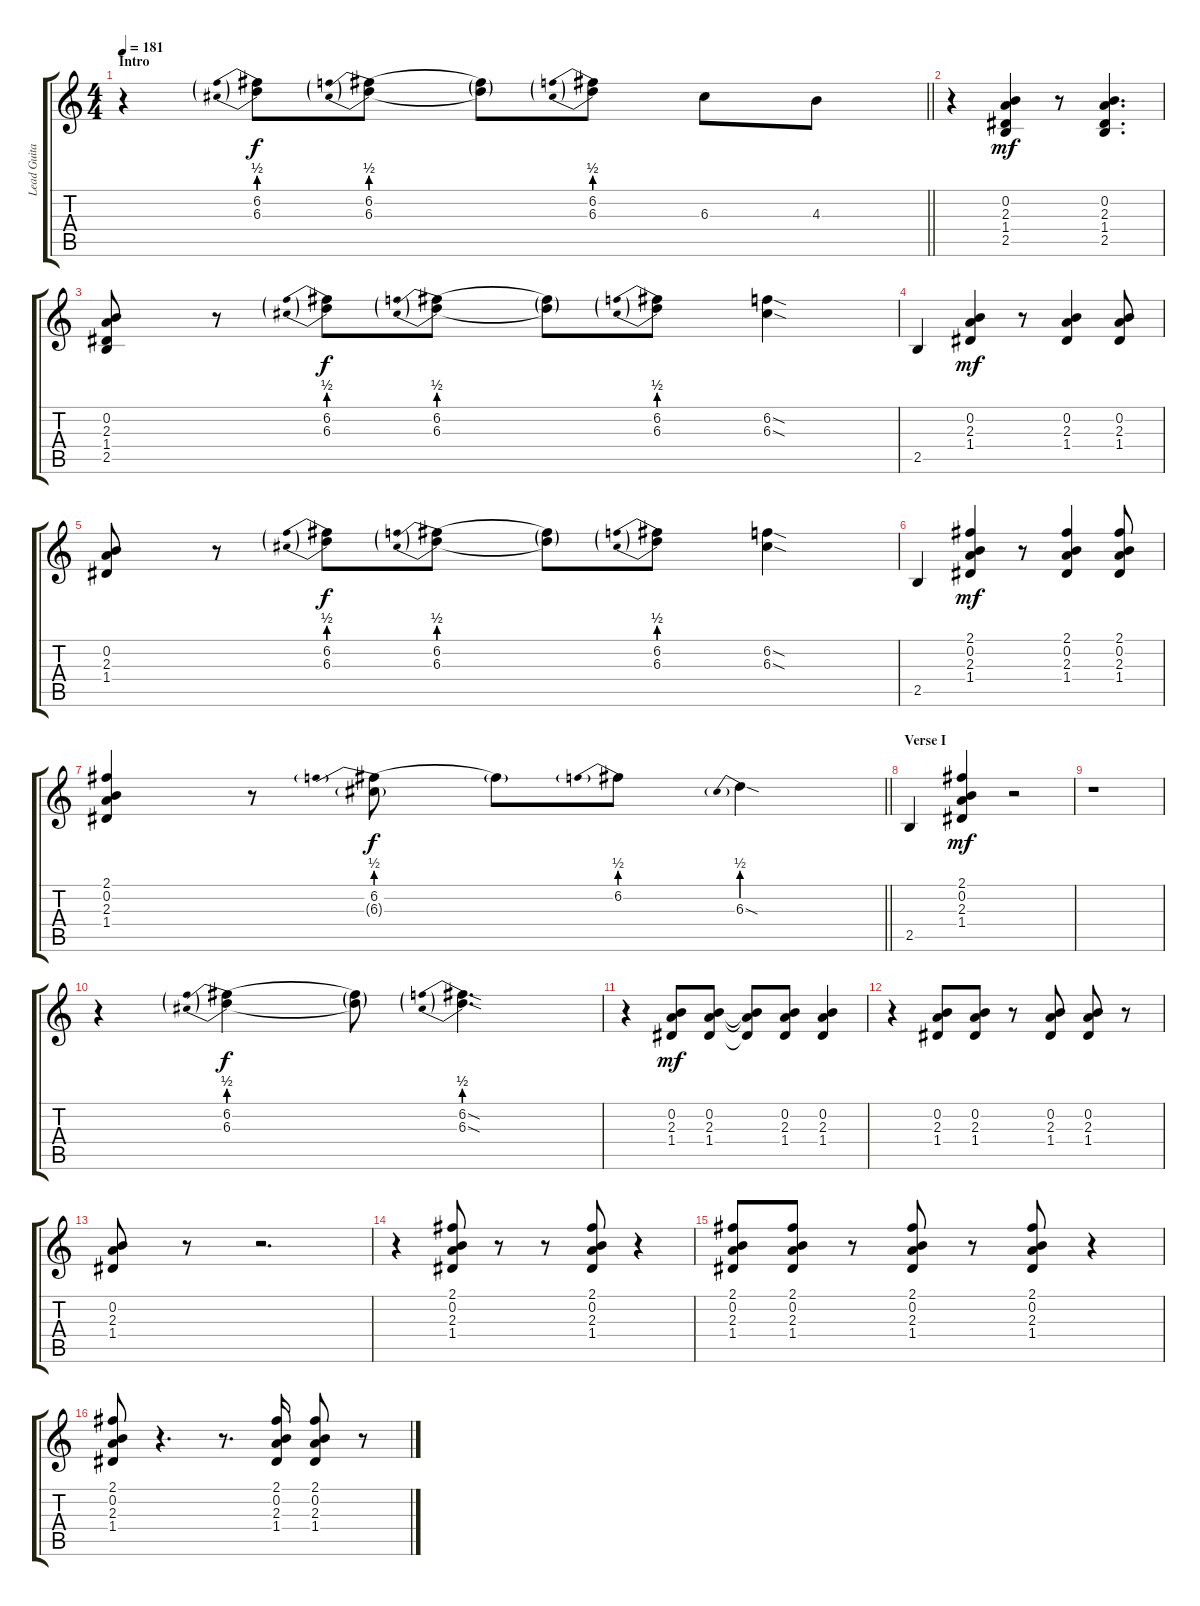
\track ("Lead Guitar" "Lead Guita") {instrument electricguitarclean}
\staff {score tabs}
\tuning (E4 B3 G3 D3 A2 E2) {hide}
\ts (4 4)
\section ("" "Intro")
\tempo 181
\clef g2
\barLineRight lightlight
\ks c
r.4{dy f instrument electricguitarclean} (6.2{be (prebend 0 2 60 2)} 6.3{be (prebend 0 2 60 2)}).8 (6.2{be (prebend 0 2 60 2)} 6.3{be (prebend 0 2 60 2)}).8 (6.2{t} 6.3{t}).8 (6.2{be (prebend 0 2 60 2)} 6.3{be (prebend 0 2 60 2)}).8 6.3.8 4.3.8 |
r.4 (0.2 2.3 1.4 2.5).4{dy mf} r.8 (0.2 2.3 1.4 2.5).4{d} |
(0.2 2.3 1.4 2.5).8 r.8 (6.2{be (prebend 0 2 60 2)} 6.3{be (prebend 0 2 60 2)}).8{dy f} (6.2{be (prebend 0 2 60 2)} 6.3{be (prebend 0 2 60 2)}).8 (6.2{t} 6.3{t}).8 (6.2{be (prebend 0 2 60 2)} 6.3{be (prebend 0 2 60 2)}).8 (6.2{sod} 6.3{sod}).4 |
2.5.4 (0.2 2.3 1.4).4{dy mf} r.8 (0.2 2.3 1.4).4 (0.2 2.3 1.4).8 |
(0.2 2.3 1.4).8 r.8 (6.2{be (prebend 0 2 60 2)} 6.3{be (prebend 0 2 60 2)}).8{dy f} (6.2{be (prebend 0 2 60 2)} 6.3{be (prebend 0 2 60 2)}).8 (6.2{t} 6.3{t}).8 (6.2{be (prebend 0 2 60 2)} 6.3{be (prebend 0 2 60 2)}).8 (6.2{sod} 6.3{sod}).4 |
2.5.4 (2.1 0.2 2.3 1.4).4{dy mf} r.8 (2.1 0.2 2.3 1.4).4 (2.1 0.2 2.3 1.4).8 |
\barLineRight lightlight
(2.1 0.2 2.3 1.4).4 r.8 (6.2{be (prebend 0 2 60 2)} 6.3{g}).8{dy f} 6.2{t}.8 6.2{be (prebend 0 2 60 2)}.8 6.3{be (prebend 0 2 60 2) sod}.4 |
\section ("" "Verse I")
2.5.4 (2.1 0.2 2.3 1.4).4{dy mf} r.2 |
r.1 |
r.4 (6.2{be (prebend 0 2 60 2)} 6.3{be (prebend 0 2 60 2)}).4{dy f} (6.2{t} 6.3{t}).8 (6.2{be (prebend 0 2 60 2) sod} 6.3{be (prebend 0 2 60 2) sod}).4{d} |
r.4 (0.2 2.3 1.4).8{dy mf} (0.2 2.3 1.4).8 (0.2{t} 2.3{t} 1.4{t}).8 (0.2 2.3 1.4).8 (0.2 2.3 1.4).4 |
r.4 (0.2 2.3 1.4).8 (0.2 2.3 1.4).8 r.8 (0.2 2.3 1.4).8 (0.2 2.3 1.4).8 r.8 |
(0.2 2.3 1.4).8 r.8 r.2{d} |
r.4 (2.1 0.2 2.3 1.4).8 r.8 r.8 (2.1 0.2 2.3 1.4).8 r.4 |
(2.1 0.2 2.3 1.4).8 (2.1 0.2 2.3 1.4).8 r.8 (2.1 0.2 2.3 1.4).8 r.8 (2.1 0.2 2.3 1.4).8 r.4 |
(2.1 0.2 2.3 1.4).8 r.4{d} r.8{d} (2.1 0.2 2.3 1.4).16 (2.1 0.2 2.3 1.4).8 r.8
